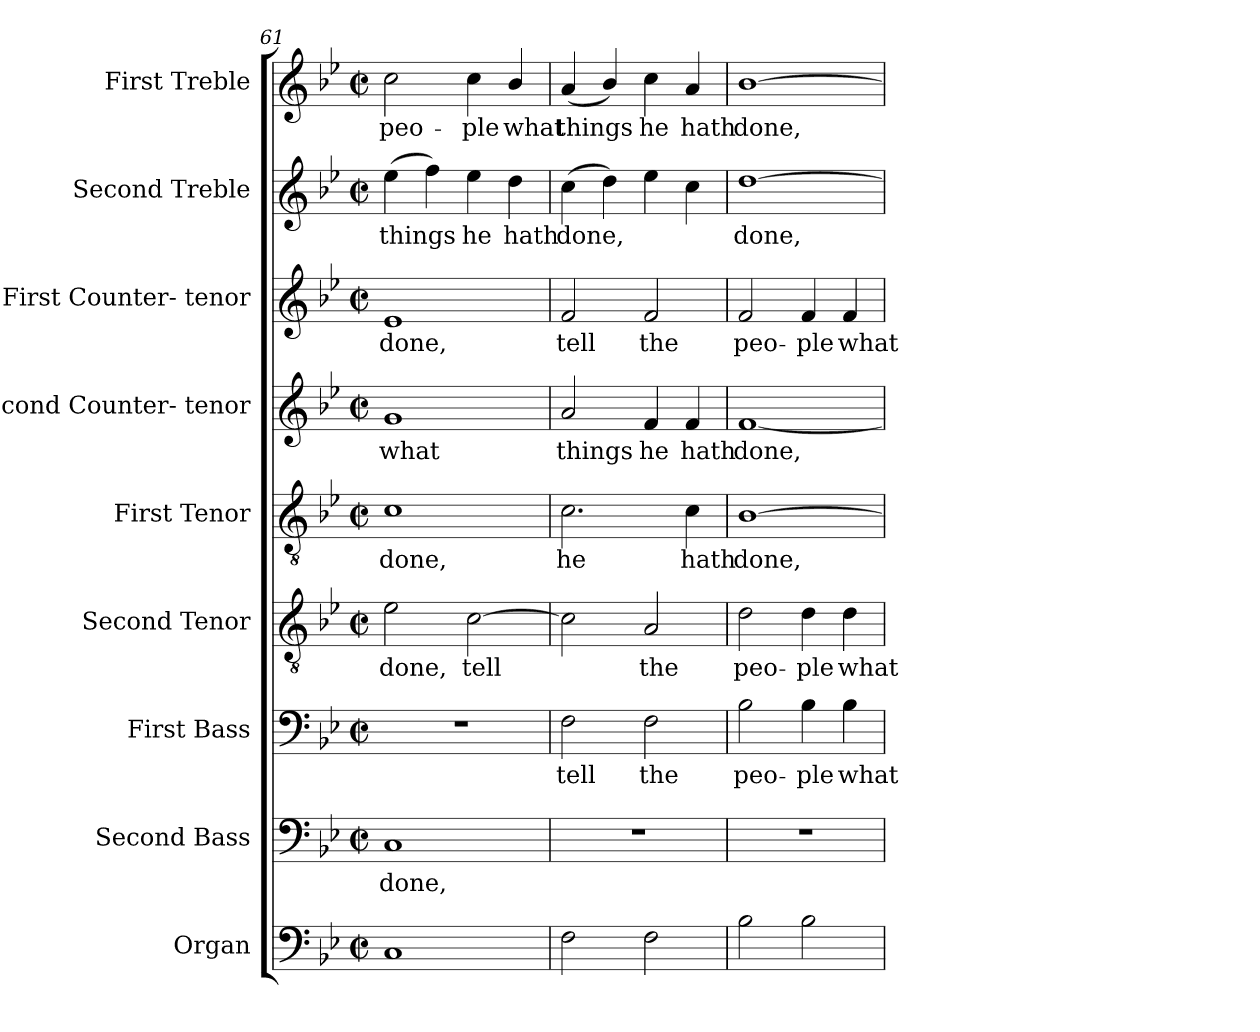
**kern	**kern	**text	**kern	**text	**kern	**text	**kern	**text	**kern	**text	**kern	**text	**kern	**text	**kern	**text
*part9	*part8	*part8	*part7	*part7	*part6	*part6	*part5	*part5	*part4	*part4	*part3	*part3	*part2	*part2	*part1	*part1
*staff9	*staff8	*staff8	*staff7	*staff7	*staff6	*staff6	*staff5	*staff5	*staff4	*staff4	*staff3	*staff3	*staff2	*staff2	*staff1	*staff1
*I"Organ	*I"Second Bass	*	*I"First Bass	*	*I"Second Tenor	*	*I"First Tenor	*	*I"Second Counter- tenor	*	*I"First Counter- tenor	*	*I"Second Treble	*	*I"First Treble	*
*I'Org.	*I'B2.	*	*I'B1.	*	*I'T2.	*	*I'T1.	*	*	*	*	*	*I'S2.	*	*I'S1.	*
*clefF4	*clefF4	*	*clefF4	*	*clefGv2	*	*clefGv2	*	*clefG2	*	*clefG2	*	*clefG2	*	*clefG2	*
*	*	*	*	*	*ITrd7c12	*	*ITrd7c12	*	*	*	*	*	*	*	*	*
*k[b-e-]	*k[b-e-]	*	*k[b-e-]	*	*k[b-e-]	*	*k[b-e-]	*	*k[b-e-]	*	*k[b-e-]	*	*k[b-e-]	*	*k[b-e-]	*
*B-:	*B-:	*	*B-:	*	*B-:	*	*B-:	*	*B-:	*	*B-:	*	*B-:	*	*B-:	*
*M2/2	*M2/2	*	*M2/2	*	*M2/2	*	*M2/2	*	*M2/2	*	*M2/2	*	*M2/2	*	*M2/2	*
*met(c|)	*met(c|)	*	*met(c|)	*	*met(c|)	*	*met(c|)	*	*met(c|)	*	*met(c|)	*	*met(c|)	*	*met(c|)	*
=61	=61	=61	=61	=61	=61	=61	=61	=61	=61	=61	=61	=61	=61	=61	=61	=61
!	!	!LO:LY:b:color=#000000	!	!	!	!	!	!	!	!	!	!	!	!	!	!
!	!	!	!	!	!	!LO:LY:b:color=#000000	!	!	!	!	!	!	!	!	!	!
!	!	!	!	!	!	!	!	!LO:LY:b:color=#000000	!	!	!	!	!	!	!	!
!	!	!	!	!	!	!	!	!	!	!LO:LY:b:color=#000000	!	!	!	!	!	!
!	!	!	!	!	!	!	!	!	!	!	!	!LO:LY:b:color=#000000	!	!	!	!
!	!	!	!	!	!	!	!	!	!	!	!	!	!	!LO:LY:b:color=#000000	!	!
!	!	!	!	!	!	!	!	!	!	!	!	!	!	!	!	!LO:LY:b:color=#000000
1Ci	1Ci	done,	1r	.	2E-i\	done,	1Ci	done,	1gi	what	1e-i	done,	(4ee-i\	things	2cci\	peo-
.	.	.	.	.	.	.	.	.	.	.	.	.	4ffi\)	.	.	.
!	!	!	!	!	!	!LO:LY:b:color=#000000	!	!	!	!	!	!	!	!	!	!
!	!	!	!	!	!	!	!	!	!	!	!	!	!	!LO:LY:b:color=#000000	!	!
!	!	!	!	!	!	!	!	!	!	!	!	!	!	!	!	!LO:LY:b:color=#000000
.	.	.	.	.	[2Ci\	tell	.	.	.	.	.	.	4ee-i\	he	4cci\	-ple
!	!	!	!	!	!	!	!	!	!	!	!	!	!	!LO:LY:b:color=#000000	!	!
!	!	!	!	!	!	!	!	!	!	!	!	!	!	!	!	!LO:LY:b:color=#000000
.	.	.	.	.	.	.	.	.	.	.	.	.	4ddi\	hath	4b-i/	what
=62	=62	=62	=62	=62	=62	=62	=62	=62	=62	=62	=62	=62	=62	=62	=62	=62
!	!	!	!	!LO:LY:b:color=#000000	!	!	!	!	!	!	!	!	!	!	!	!
!	!	!	!	!	!	!	!	!LO:LY:b:color=#000000	!	!	!	!	!	!	!	!
!	!	!	!	!	!	!	!	!	!	!LO:LY:b:color=#000000	!	!	!	!	!	!
!	!	!	!	!	!	!	!	!	!	!	!	!LO:LY:b:color=#000000	!	!	!	!
!	!	!	!	!	!	!	!	!	!	!	!	!	!	!LO:LY:b:color=#000000	!	!
!	!	!	!	!	!	!	!	!	!	!	!	!	!	!	!	!LO:LY:b:color=#000000
2Fi\	1r	.	2Fi\	tell	2Ci\]	.	2.Ci\	he	2ai/	things	2fi/	tell	(4cci\	done,	(4ai/	things
.	.	.	.	.	.	.	.	.	.	.	.	.	4ddi\)	.	4b-i/)	.
!	!	!	!	!LO:LY:b:color=#000000	!	!	!	!	!	!	!	!	!	!	!	!
!	!	!	!	!	!	!LO:LY:b:color=#000000	!	!	!	!	!	!	!	!	!	!
!	!	!	!	!	!	!	!	!	!	!LO:LY:b:color=#000000	!	!	!	!	!	!
!	!	!	!	!	!	!	!	!	!	!	!	!LO:LY:b:color=#000000	!	!	!	!
!	!	!	!	!	!	!	!	!	!	!	!	!	!	!	!	!LO:LY:b:color=#000000
2Fi\	.	.	2Fi\	the	2AAi/	the	.	.	4fi/	he	2fi/	the	4ee-i\	.	4cci\	he
!	!	!	!	!	!	!	!	!LO:LY:b:color=#000000	!	!	!	!	!	!	!	!
!	!	!	!	!	!	!	!	!	!	!LO:LY:b:color=#000000	!	!	!	!	!	!
!	!	!	!	!	!	!	!	!	!	!	!	!	!	!	!	!LO:LY:b:color=#000000
.	.	.	.	.	.	.	4Ci\	hath	4fi/	hath	.	.	4cci\	.	4ai/	hath
!!LO:LB:g=z
=63	=63	=63	=63	=63	=63	=63	=63	=63	=63	=63	=63	=63	=63	=63	=63	=63
!	!	!	!	!LO:LY:b:color=#000000	!	!	!	!	!	!	!	!	!	!	!	!
!	!	!	!	!	!	!LO:LY:b:color=#000000	!	!	!	!	!	!	!	!	!	!
!	!	!	!	!	!	!	!	!LO:LY:b:color=#000000	!	!	!	!	!	!	!	!
!	!	!	!	!	!	!	!	!	!	!LO:LY:b:color=#000000	!	!	!	!	!	!
!	!	!	!	!	!	!	!	!	!	!	!	!LO:LY:b:color=#000000	!	!	!	!
!	!	!	!	!	!	!	!	!	!	!	!	!	!	!LO:LY:b:color=#000000	!	!
!	!	!	!	!	!	!	!	!	!	!	!	!	!	!	!	!LO:LY:b:color=#000000
2B-i\	1r	.	2B-i\	peo-	2Di\	peo-	[1BB-i	done,	[1fi	done,	2fi/	peo-	[1ddi	done,	[1b-i	done,
!	!	!	!	!LO:LY:b:color=#000000	!	!	!	!	!	!	!	!	!	!	!	!
!	!	!	!	!	!	!LO:LY:b:color=#000000	!	!	!	!	!	!	!	!	!	!
!	!	!	!	!	!	!	!	!	!	!	!	!LO:LY:b:color=#000000	!	!	!	!
2B-i\	.	.	4B-i\	-ple	4Di\	-ple	.	.	.	.	4fi/	-ple	.	.	.	.
!	!	!	!	!LO:LY:b:color=#000000	!	!	!	!	!	!	!	!	!	!	!	!
!	!	!	!	!	!	!LO:LY:b:color=#000000	!	!	!	!	!	!	!	!	!	!
!	!	!	!	!	!	!	!	!	!	!	!	!LO:LY:b:color=#000000	!	!	!	!
.	.	.	4B-i\	what	4Di\	what	.	.	.	.	4fi/	what	.	.	.	.
=	=	=	=	=	=	=	=	=	=	=	=	=	=	=	=	=
*-	*-	*-	*-	*-	*-	*-	*-	*-	*-	*-	*-	*-	*-	*-	*-	*-
